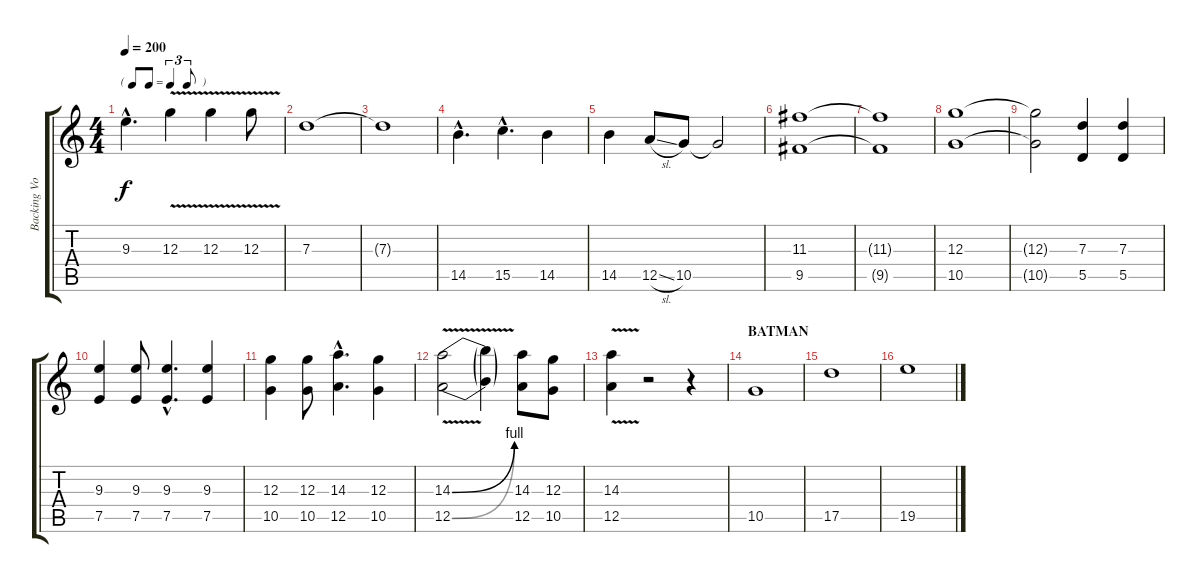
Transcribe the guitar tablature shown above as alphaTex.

\track ("Backing Vocals (lots of cocksuckers)" "Backing Vo") {instrument lead2sawtooth}
\staff {score tabs}
\tuning (E4 B3 G4 D4 A3 E3) {hide}
\ts (4 4)
\tf triplet8th
\tempo 200
\clef g2
\ks c
9.3{hac}.4{d dy f} 12.3{v}.4 12.3{v}.4 12.3{v}.8 |
7.3.1 |
7.3{t}.1 |
14.5{hac}.4{d} 15.5{hac}.4{d} 14.5.4 |
14.5.4 12.5{sl}.8 10.5.8 10.5{t}.2 |
(11.3 9.5).1 |
(11.3{t} 9.5{t}).1 |
(12.3 10.5).1 |
(12.3{t} 10.5{t}).2 (7.3 5.5).4 (7.3 5.5).4 |
(9.3 7.5).4 (9.3 7.5).8 (9.3{hac} 7.5{hac}).4{d} (9.3 7.5).4 |
(12.3 10.5).4 (12.3 10.5).8 (14.3{hac} 12.5{hac}).4{d} (12.3 10.5).4 |
(14.3{be (bend 0 0 60 4) v} 12.5{be (bend 0 0 60 4)}).2 (14.3{t} 12.5{t}).4 (14.3 12.5).8 (12.3 10.5).8 |
(14.3{v} 12.5{v}).4 r.2 r.4 |
\section ("" "BATMAN")
10.5.1 |
17.5.1 |
19.5.1
